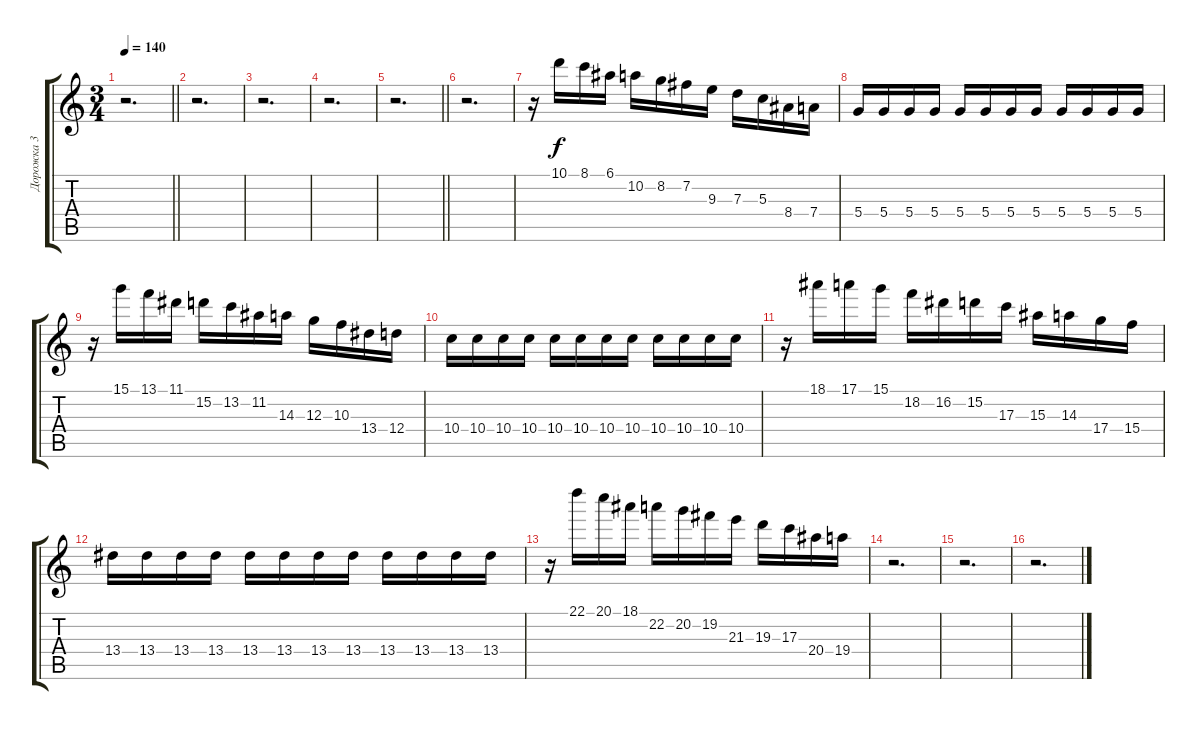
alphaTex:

\track ("Дорожка 3" "Дорожка 3") {instrument distortionguitar}
\staff {score tabs}
\tuning (E4 B3 G3 D3 A2 E2) {hide}
\ts (3 4)
\tempo 140
\clef g2
\barLineRight lightlight
\ks c
r.2{d dy f} |
r.2{d} |
r.2{d} |
r.2{d} |
\barLineRight lightlight
r.2{d} |
r.2{d} |
r.16 10.1.16 8.1.16 6.1.16 10.2.16 8.2.16 7.2.16 9.3.16 7.3.16 5.3.16 8.4.16 7.4.16 |
5.4.16 5.4.16 5.4.16 5.4.16 5.4.16 5.4.16 5.4.16 5.4.16 5.4.16 5.4.16 5.4.16 5.4.16 |
r.16 15.1.16 13.1.16 11.1.16 15.2.16 13.2.16 11.2.16 14.3.16 12.3.16 10.3.16 13.4.16 12.4.16 |
10.4.16 10.4.16 10.4.16 10.4.16 10.4.16 10.4.16 10.4.16 10.4.16 10.4.16 10.4.16 10.4.16 10.4.16 |
r.16 18.1.16 17.1.16 15.1.16 18.2.16 16.2.16 15.2.16 17.3.16 15.3.16 14.3.16 17.4.16 15.4.16 |
13.4.16 13.4.16 13.4.16 13.4.16 13.4.16 13.4.16 13.4.16 13.4.16 13.4.16 13.4.16 13.4.16 13.4.16 |
r.16 22.1.16 20.1.16 18.1.16 22.2.16 20.2.16 19.2.16 21.3.16 19.3.16 17.3.16 20.4.16 19.4.16 |
r.2{d} |
r.2{d} |
r.2{d}
